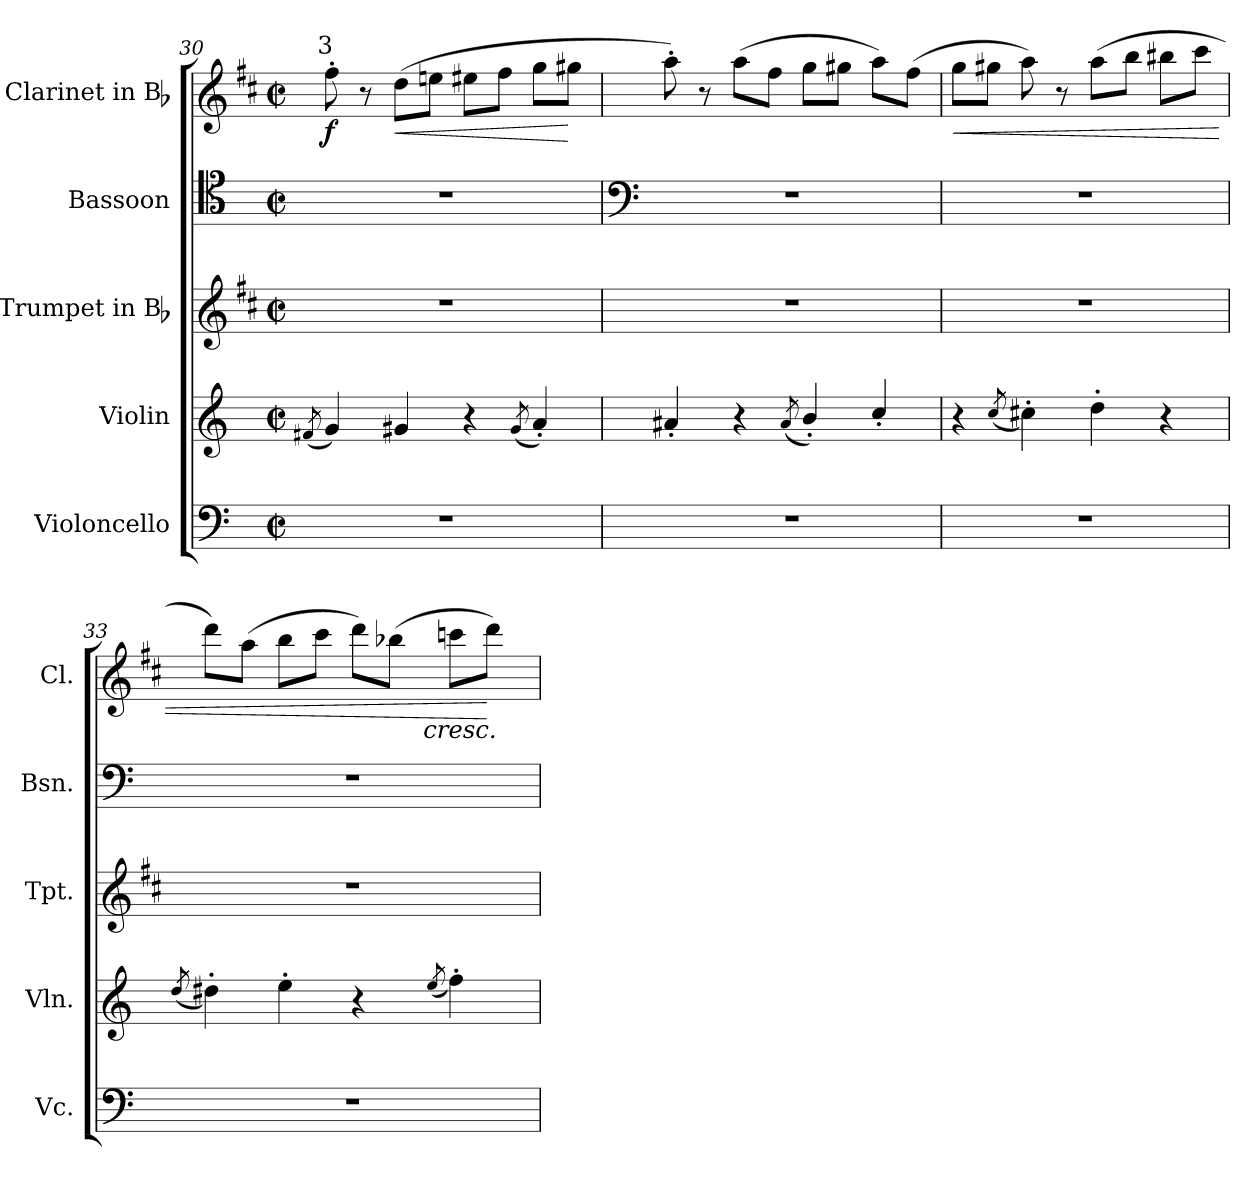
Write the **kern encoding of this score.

**kern	**kern	**kern	**kern	**kern	**dynam
*part5	*part4	*part3	*part2	*part1	*part1
*staff5	*staff4	*staff3	*staff2	*staff1	*staff1
*I"Violoncello	*I"Violin	*I"Trumpet in Bb	*I"Bassoon	*I"Clarinet in Bb	*
*I'Vc.	*I'Vln.	*I'Tpt.	*I'Bsn.	*I'Cl.	*
*clefF4	*clefG2	*clefG2	*clefC4	*clefG2	*
*	*	*ITrd1c2	*	*ITrd1c2	*
*k[]	*k[]	*k[]	*k[]	*k[]	*
*C:	*C:	*C:	*C:	*C:	*
*M2/2	*M2/2	*M2/2	*M2/2	*M2/2	*
*met(c|)	*met(c|)	*met(c|)	*met(c|)	*met(c|)	*
=30	=30	=30	=30	=30	=30
.	(8qf#Xi/	.	.	.	.
!	!	!	!	!LO:TX:a:cj:t=3	!
1r	4gi/)	1r	1r	8ee'i\	f
.	.	.	.	8r	.
!	!	!	!	!	!LO:HP:b
.	4g#Xi/	.	.	(8cci\L	<
.	.	.	.	8ddni\J	.
.	4r	.	.	8dd#Xi\L	.
.	.	.	.	8eei\J	.
.	(8qg#i/	.	.	.	.
.	4a'i/)	.	.	8ffi\L	.
.	.	.	.	8ff#Xi\J	[
!!LO:PB:g=z
=31	=31	=31	=31	=31	=31
*	*	*	*clefF4	*	*
1r	4a#X'i/	1r	1r	8gg'i\)	.
.	.	.	.	8r	.
.	4r	.	.	(8ggi\L	.
.	.	.	.	8eei\J	.
.	(8qa#i/	.	.	.	.
.	4b'i/)	.	.	8ffi\L	.
.	.	.	.	8ff#Xi\J	.
.	4cc'i/	.	.	8ggi\L)	.
.	.	.	.	(8eei\J	.
=32	=32	=32	=32	=32	=32
!	!	!	!	!	!LO:HP:b
1r	4r	1r	1r	8ffi\L	<
.	.	.	.	8ff#Xi\J	.
.	(8qcci/	.	.	.	.
.	4cc#X'i\)	.	.	8ggi\)	.
.	.	.	.	8r	.
.	4dd'i\	.	.	(8ggi\L	.
.	.	.	.	8aai\J	.
.	4r	.	.	8aa#Xi\L	.
.	.	.	.	8bbi\J	.
=33	=33	=33	=33	=33	=33
.	(8qddi/	.	.	.	.
*	*	*	*	*^	*
1r	4dd#X'i\)	1r	1r	8ccci\L)	2ryy	.
.	.	.	.	(8ggi\J	.	.
.	4ee'i\	.	.	8aai\L	.	.
.	.	.	.	8bbi\J	.	.
.	4r	.	.	8ccci\L)	8ryy	.
.	.	.	.	(8aa-Xi\J	32ryy	.
.	.	.	.	.	64ryy	.
.	.	.	.	.	128ryy	.
.	.	.	.	.	1024ryy	.
!	!	!	!	!	!LO:TX:b:i:t=cresc.	!
.	.	.	.	.	4ryy	.
.	(8qeei/	.	.	.	.	.
.	4ff'i\)	.	.	8bb-Xi\L	.	.
.	.	.	.	8ccci\J)	.	[
.	.	.	.	.	16ryy	.
.	.	.	.	.	256..ryy	.
*	*	*	*	*v	*v	*
=	=	=	=	=	=
*-	*-	*-	*-	*-	*-
